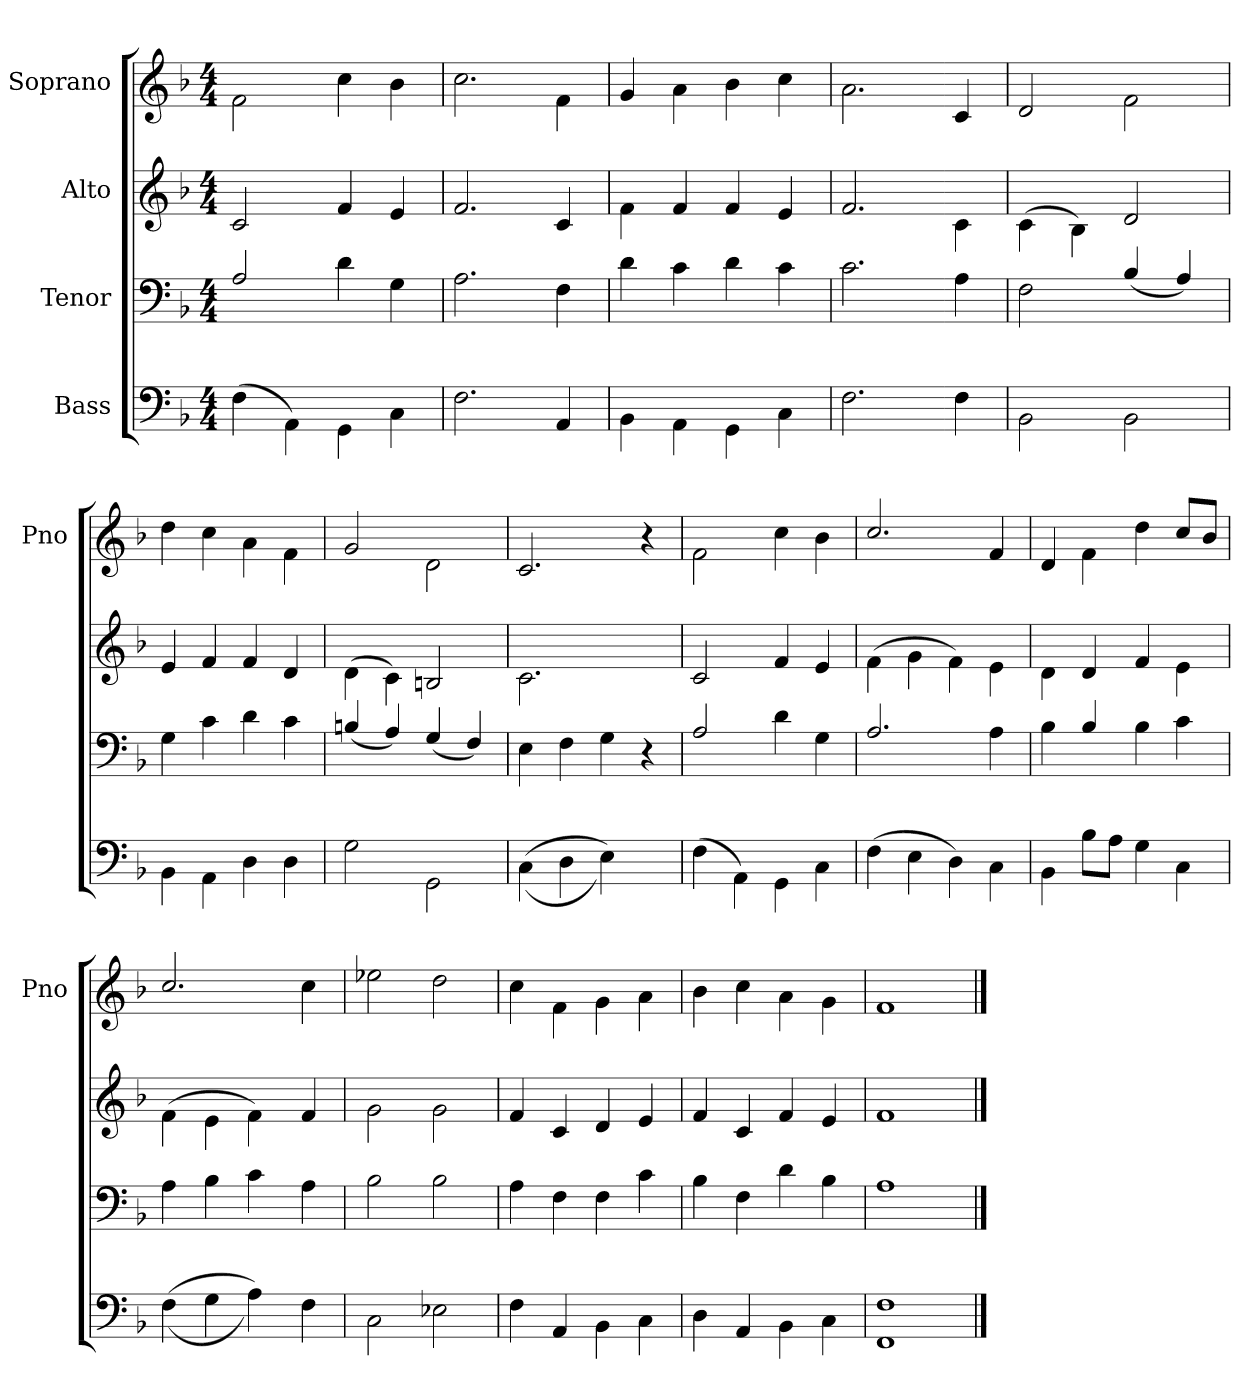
**kern	**kern	**kern	**kern
*part4	*part3	*part2	*part1
*staff4	*staff3	*staff2	*staff1
*I"Bass	*I"Tenor	*I"Alto	*I"Soprano
*	*	*	*I'Pno
*clefF4	*clefF4	*clefG2	*clefG2
*k[b-]	*k[b-]	*k[b-]	*k[b-]
*F:	*F:	*F:	*F:
*M4/4	*M4/4	*M4/4	*M4/4
=	=	=	=
(<4F\	2A/	2c/	2f\
4AA\)	.	.	.
4GG\	4d\	4f/	4cc\
4C\	4G\	4e/	4b-\
=	=	=	=
2.F\	2.A\	2.f/	2.cc\
4AA/	4F\	4c/	4f\
=	=	=	=
4BB-\	4d\	4f\	4g/
4AA\	4c\	4f/	4a\
4GG\	4d\	4f/	4b-\
4C\	4c\	4e/	4cc\
=	=	=	=
2.F\	2.c\	2.f/	2.a\
=-	=-	=-	=-
4F\	4A\	4c\	4c/
=	=	=	=
2BB-\	2F\	(<4c\	2d/
.	.	4B-\)	.
2BB-\	(>4B-/	2d/	2f\
.	4A/)	.	.
=	=	=	=
4BB-\	4G\	4e/	4dd\
4AA\	4c\	4f/	4cc\
4D\	4d\	4f/	4a\
4D\	4c\	4d/	4f\
=	=	=	=
2G\	(>4Bn/	(<4d\	2g/
.	4A/)	4c\)	.
2GG\	(>4G/	2Bn/	2d\
.	4F/)	.	.
=	=	=	=
(>(<4C\	4E\	2.c\	2.c/
4D\	4F\	.	.
4E\))	4G\	.	.
4ryy	4r	4ryy	4r
=	=	=	=
(<4F\	2A/	2c/	2f\
4AA\)	.	.	.
4GG\	4d\	4f/	4cc\
4C\	4G\	4e/	4b-\
=	=	=	=
(<4F\	2.A/	(<4f\	2.cc/
4E\	.	4g\	.
4D\)	.	4f\)	.
4C\	4A\	4e\	4f/
=	=	=	=
4BB-\	4B-\	4d\	4d/
8B-\L	4B-/	4d/	4f\
8A\J	.	.	.
4G\	4B-\	4f/	4dd\
4C\	4c\	4e\	8cc/L
.	.	.	8b-/J
=	=	=	=
(<(>4F\	4A\	(<4f\	2.cc/
4G\	4B-\	4e\	.
4A\))	4c\	4f\)	.
=-	=-	=-	=-
4F\	4A\	4f/	4cc\
=	=	=	=
2C\	2B-\	2g\	2ee-X\
2E-X\	2B-\	2g\	2dd\
=	=	=	=
4F\	4A\	4f/	4cc\
4AA/	4F\	4c/	4f\
4BB-\	4F\	4d/	4g\
4C\	4c\	4e/	4a\
=	=	=	=
4D\	4B-\	4f/	4b-\
4AA/	4F\	4c/	4cc\
4BB-\	4d\	4f/	4a\
4C\	4B-\	4e/	4g\
=	=	=	=
1FF! 1F	1A	1f	1f
==	==	==	==
*-	*-	*-	*-
